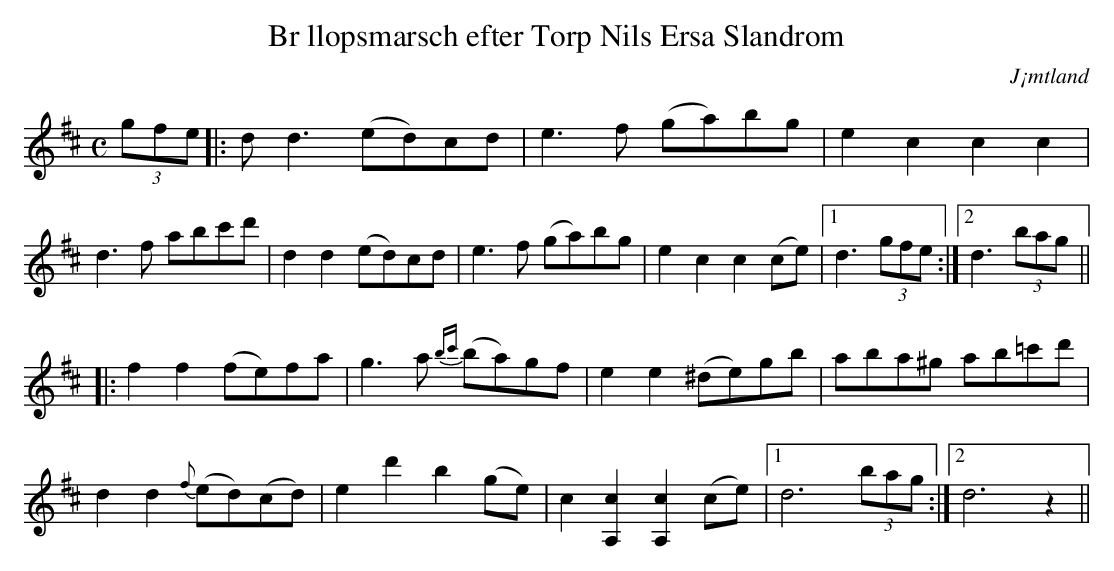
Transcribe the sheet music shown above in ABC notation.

X:1
T:Br llopsmarsch efter Torp Nils Ersa Slandrom
O:J¡mtland
L:1/8
M:C
K:D
(3gfe  |: d d3 (ed)cd | e3 f (ga)bg | e2 c2 c2 c2 |
d3 f abc'd' | d2 d2 (ed)cd | e3 f (ga)bg | e2 c2 c2 (ce) | [1 d3 (3gfe  :|[2 d3 (3bag||
|: f2 f2 (fe)fa | g3 a {bc'}(ba)gf | e2 e2 (^de)gb |aba^g ab=c'd' |
d2 d2 {f}(ed)(cd) | e2 d'2 b2 (ge) | c2 [c2A,2] [c2A,2] (ce) | [1 d6 (3bag :| [2 d6 z2||
